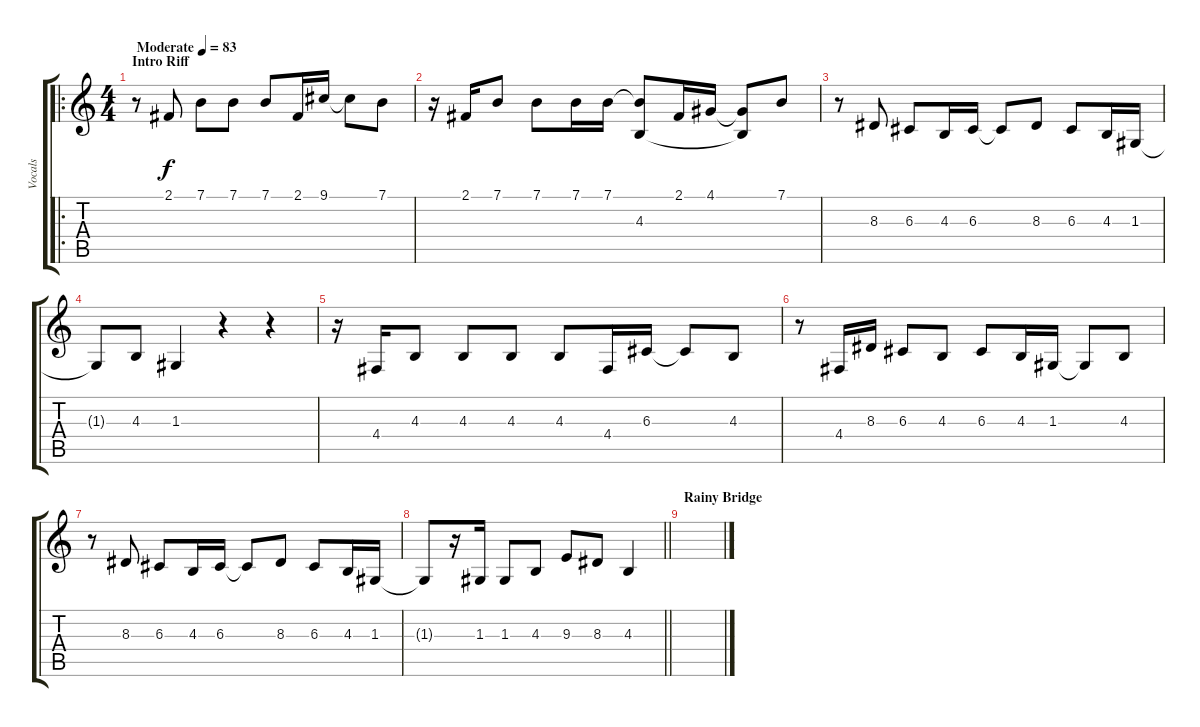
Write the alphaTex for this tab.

\track ("Vocals" "Vocals") {instrument choiraahs}
\staff {score tabs}
\tuning (E4 B3 G3 D3 A2 E2) {hide}
\ro
\ts (4 4)
\section ("" "Intro Riff")
\tempo (83 "Moderate")
\clef g2
\ks c
r.8{dy f instrument choiraahs} 2.1.8 7.1.8 7.1.8 7.1.8 2.1.16 9.1.16 9.1{t}.8 7.1.8 |
r.16 2.1.16 7.1.8 7.1.8 7.1.16 7.1.16 (7.1{t} 4.3).8 2.1.16 4.1.16 (4.1{t} 4.3{t}).8 7.1.8 |
r.8 8.3.8 6.3.8 4.3.16 6.3.16 6.3{t}.8 8.3.8 6.3.8 4.3.16 1.3.16 |
1.3{t}.8 4.3.8 1.3.4 r.4 r.4 |
r.16 4.4.16 4.3.8 4.3.8 4.3.8 4.3.8 4.4.16 6.3.16 6.3{t}.8 4.3.8 |
r.8 4.4.16 8.3.16 6.3.8 4.3.8 6.3.8 4.3.16 1.3.16 1.3{t}.8 4.3.8 |
r.8 8.3.8 6.3.8 4.3.16 6.3.16 6.3{t}.8 8.3.8 6.3.8 4.3.16 1.3.16 |
\barLineRight lightlight
1.3{t}.8 r.16 1.3.16 1.3.8 4.3.8 9.3.8 8.3.8 4.3.4 |
\section ("" "Rainy Bridge")
